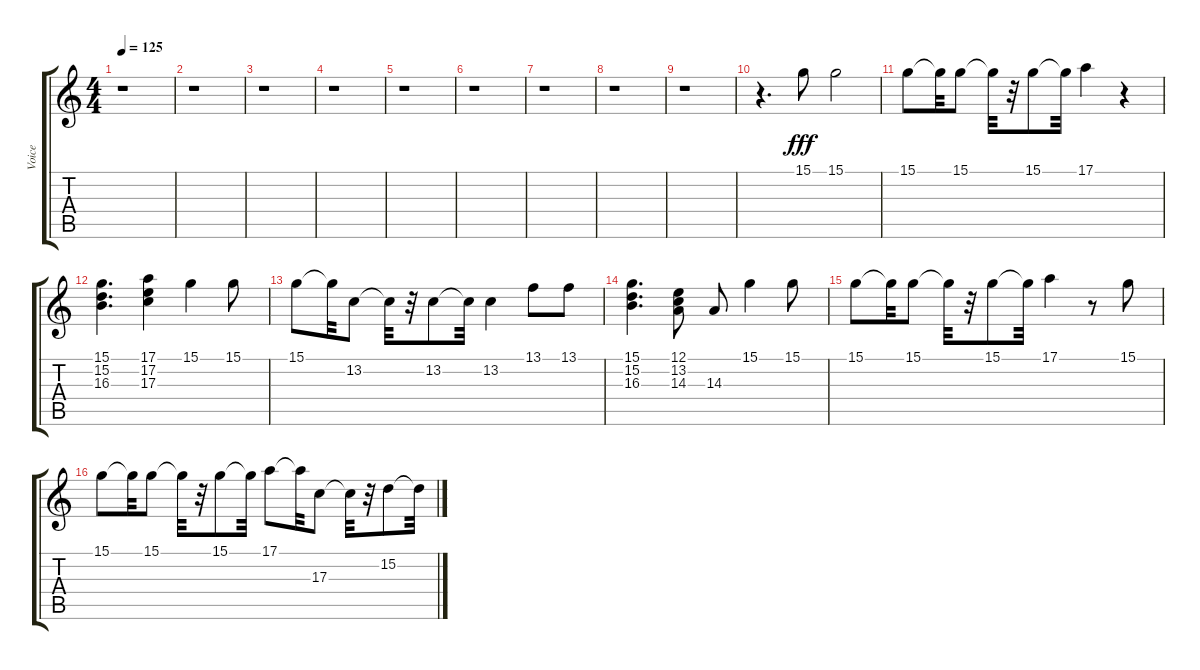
\track ("Voice" "Voice") {instrument violin}
\staff {score tabs}
\tuning (E4 B3 G3 D3 A2 E2) {hide}
\ts (4 4)
\tempo 125
\clef g2
\ks c
r.1{dy fff} |
r.1 |
r.1 |
r.1 |
r.1 |
r.1 |
r.1 |
r.1 |
r.1 |
r.4{d} 15.1.8 15.1.2 |
15.1.8 15.1{t}.32 15.1.8 15.1{t}.32 r.32 15.1.8 15.1{t}.32 17.1.4 r.4 |
(15.1 15.2 16.3).4{d} (17.1 17.2 17.3).4 15.1.4 15.1.8 |
15.1.8 15.1{t}.32 13.2.8 13.2{t}.32 r.32 13.2.8 13.2{t}.32 13.2.4 13.1.8 13.1.8 |
(15.1 15.2 16.3).4{d} (12.1 13.2 14.3).8 14.3.8 15.1.4 15.1.8 |
15.1.8 15.1{t}.32 15.1.8 15.1{t}.32 r.32 15.1.8 15.1{t}.32 17.1.4 r.8 15.1.8 |
15.1.8 15.1{t}.32 15.1.8 15.1{t}.32 r.32 15.1.8 15.1{t}.32 17.1.8 17.1{t}.32 17.3.8 17.3{t}.32 r.32 15.2.8 15.2{t}.32
